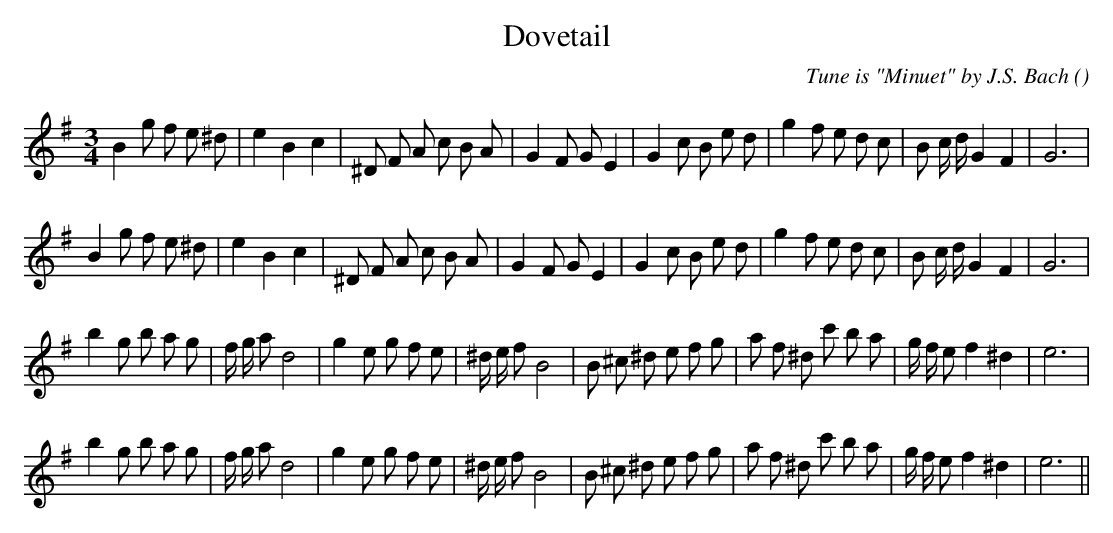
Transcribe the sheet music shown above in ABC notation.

X:1
T: Dovetail
C:Tune is "Minuet" by J.S. Bach
O:
M:3/4
K:Em
K:Em
M:3/4
L:1/16
B4 g2 f2 e2 ^d2 |e4 B4 c4 |^D2 F2 A2 c2 B2 A2 |G4 F2 G2 E4 |G4 c2 B2 e2 d2 |g4 f2 e2 d2 c2 |B2 c d G4 F4 |G12 |
B4 g2 f2 e2 ^d2 |e4 B4 c4 |^D2 F2 A2 c2 B2 A2 |G4 F2 G2 E4 |G4 c2 B2 e2 d2 |g4 f2 e2 d2 c2 |B2 c d G4 F4 |G12 |
b4 g2 b2 a2 g2 |f g a2 d8 |g4 e2 g2 f2 e2 |^d e f2 B8 |B2 ^c2 ^d2 e2 f2 g2 |a2 f2 ^d2 c'2 b2 a2 |g f e2 f4 ^d4 |e12 |
b4 g2 b2 a2 g2 |f g a2 d8 |g4 e2 g2 f2 e2 |^d e f2 B8 |B2 ^c2 ^d2 e2 f2 g2 |a2 f2 ^d2 c'2 b2 a2 |g f e2 f4 ^d4 |e12 ||
